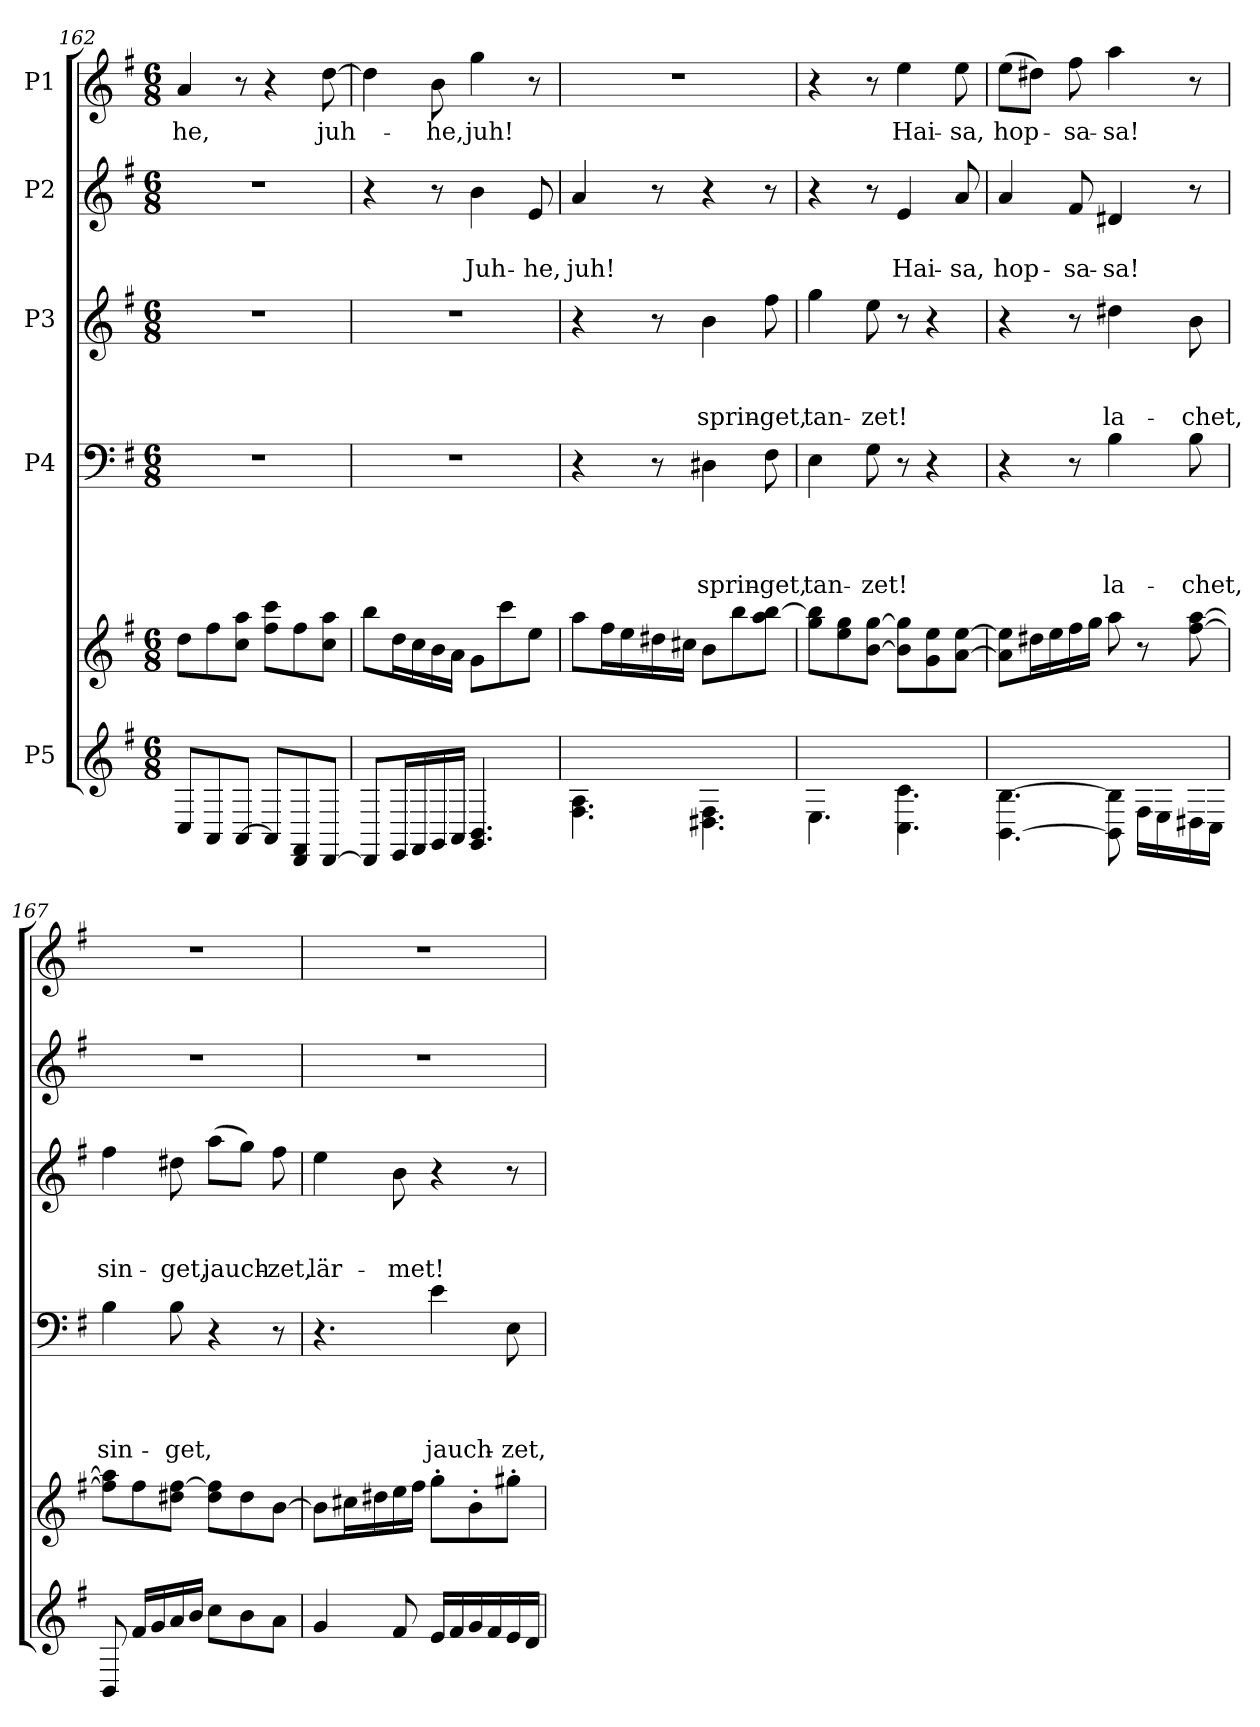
**kern	**kern	**kern	**text	**text	**text	**text	**kern	**text	**text	**text	**kern	**text	**text	**kern	**text
*part5	*part5	*part4	*part4	*part4	*part4	*part4	*part3	*part3	*part3	*part3	*part2	*part2	*part2	*part1	*part1
*staff6	*staff5	*staff4	*staff4	*staff4	*staff4	*staff4	*staff3	*staff3	*staff3	*staff3	*staff2	*staff2	*staff2	*staff1	*staff1
*I"P5	*	*I"P4	*	*	*	*	*I"P3	*	*	*	*I"P2	*	*	*I"P1	*
*clefG2	*clefG2	*clefF4	*	*	*	*	*clefG2	*	*	*	*clefG2	*	*	*clefG2	*
*	*	*	*	*	*	*	*ITrd7c12	*	*	*	*	*	*	*	*
*k[f#]	*k[f#]	*k[f#]	*	*	*	*	*k[f#]	*	*	*	*k[f#]	*	*	*k[f#]	*
*G:	*G:	*G:	*	*	*	*	*G:	*	*	*	*G:	*	*	*G:	*
*M6/8	*M6/8	*M6/8	*	*	*	*	*M6/8	*	*	*	*M6/8	*	*	*M6/8	*
=162	=162	=162	=162	=162	=162	=162	=162	=162	=162	=162	=162	=162	=162	=162	=162
*^	*^	*	*	*	*	*	*	*	*	*	*	*	*	*	*
*	*	*	*^	*	*	*	*	*	*	*	*	*	*	*	*	*	*
!	!	!	!	!	!LO:N:vis=1	!	!	!	!	!LO:N:vis=1	!	!	!	!LO:N:vis=1	!	!	!	!LO:LY:b
8C/L	2.ryy	2.ryy	2.ryy	8dd\L	2.r	.	.	.	.	2.r	.	.	.	2.r	.	.	4a/	-he,
8AA/	.	.	.	8ff#\	.	.	.	.	.	.	.	.	.	.	.	.	.	.
[<8AA/J	.	.	.	8cc\ 8aa\J	.	.	.	.	.	.	.	.	.	.	.	.	8r	.
8AA/L]	.	.	.	8ff#\ 8ccc\L	.	.	.	.	.	.	.	.	.	.	.	.	4r	.
8DD/ 8FF#/	.	.	.	8ff#\	.	.	.	.	.	.	.	.	.	.	.	.	.	.
!	!	!	!	!	!	!	!	!	!	!	!	!	!	!	!	!	!	!LO:LY:b
[<8DD/J	.	.	.	8cc\ 8aa\J	.	.	.	.	.	.	.	.	.	.	.	.	[>8dd\	juh-
=163	=163	=163	=163	=163	=163	=163	=163	=163	=163	=163	=163	=163	=163	=163	=163	=163	=163	=163
!	!	!	!	!	!LO:N:vis=1	!	!	!	!	!LO:N:vis=1	!	!	!	!	!	!	!	!
8DD/L]	2.ryy	2.ryy	2.ryy	8bb\L	2.r	.	.	.	.	2.r	.	.	.	4r	.	.	4dd\]	.
16EE/L	.	.	.	16dd\L	.	.	.	.	.	.	.	.	.	.	.	.	.	.
16FF#/	.	.	.	16cc\	.	.	.	.	.	.	.	.	.	.	.	.	.	.
!	!	!	!	!	!	!	!	!	!	!	!	!	!	!	!	!	!	!LO:LY:b
16GG/	.	.	.	16b\	.	.	.	.	.	.	.	.	.	8r	.	.	8b\	-he,
16AA/JJ	.	.	.	16a\JJ	.	.	.	.	.	.	.	.	.	.	.	.	.	.
!	!	!	!	!	!	!	!	!	!	!	!	!	!	!	!	!LO:LY:b	!	!LO:LY:b
4.GG/ 4.BB/	.	.	.	8g\L	.	.	.	.	.	.	.	.	.	4b\	.	Juh-	4gg\	juh!
.	.	.	.	8ccc\	.	.	.	.	.	.	.	.	.	.	.	.	.	.
!	!	!	!	!	!	!	!	!	!	!	!	!	!	!	!	!LO:LY:b	!	!
.	.	.	.	8ee\J	.	.	.	.	.	.	.	.	.	8e/	.	-he,	8r	.
!!LO:PB:g=z
=164	=164	=164	=164	=164	=164	=164	=164	=164	=164	=164	=164	=164	=164	=164	=164	=164	=164	=164
!	!	!	!	!	!	!	!	!	!	!	!	!	!	!	!	!LO:LY:b	!	!
4.F#\ 4.A\	2.ryy	2.ryy	2.ryy	8aa\L	4r	.	.	.	.	4r	.	.	.	4a/	.	juh!	2.r	.
.	.	.	.	16ff#\L	.	.	.	.	.	.	.	.	.	.	.	.	.	.
.	.	.	.	16ee\	.	.	.	.	.	.	.	.	.	.	.	.	.	.
.	.	.	.	16dd#X\	8r	.	.	.	.	8r	.	.	.	8r	.	.	.	.
.	.	.	.	16cc#X\JJ	.	.	.	.	.	.	.	.	.	.	.	.	.	.
!	!	!	!	!	!	!	!	!	!LO:LY:b	!	!	!	!LO:LY:b	!	!	!	!	!
4.D#X\ 4.F#\	.	.	.	8b\L	4D#X\	.	.	.	sprin-	4B\	.	.	sprin-	4r	.	.	.	.
.	.	.	.	8bb\	.	.	.	.	.	.	.	.	.	.	.	.	.	.
!	!	!	!	!	!	!	!	!	!LO:LY:b	!	!	!	!LO:LY:b	!	!	!	!	!
.	.	.	.	8aa\ [>8bb\J	8F#\	.	.	.	-get,	8f#\	.	.	-get,	8r	.	.	.	.
=165	=165	=165	=165	=165	=165	=165	=165	=165	=165	=165	=165	=165	=165	=165	=165	=165	=165	=165
!	!	!	!	!	!	!	!	!	!LO:LY:b	!	!	!	!LO:LY:b	!	!	!	!	!
4.E\	2.ryy	2.ryy	2.ryy	8gg\ 8bb\]L	4E\	.	.	.	tan-	4g\	.	.	tan-	4r	.	.	4r	.
.	.	.	.	8ee\ 8gg\	.	.	.	.	.	.	.	.	.	.	.	.	.	.
!	!	!	!	!	!	!	!	!	!LO:LY:b	!	!	!	!LO:LY:b	!	!	!	!	!
.	.	.	.	[<8b\ [>8gg\J	8G\	.	.	.	-zet!	8e\	.	.	-zet!	8r	.	.	8r	.
!	!	!	!	!	!	!	!	!	!	!	!	!	!	!	!	!LO:LY:b	!	!LO:LY:b
4.C\ 4.c\	.	.	.	8b\] 8gg\]L	8r	.	.	.	.	8r	.	.	.	4e/	.	Hai-	4ee\	Hai-
.	.	.	.	8g\ 8ee\	4r	.	.	.	.	4r	.	.	.	.	.	.	.	.
!	!	!	!	!	!	!	!	!	!	!	!	!	!	!	!	!LO:LY:b	!	!LO:LY:b
.	.	.	.	[<8a\ [>8ee\J	.	.	.	.	.	.	.	.	.	8a/	.	-sa,	8ee\	-sa,
=166	=166	=166	=166	=166	=166	=166	=166	=166	=166	=166	=166	=166	=166	=166	=166	=166	=166	=166
!	!	!	!	!	!	!	!	!	!	!	!	!	!	!	!	!LO:LY:b	!	!LO:LY:b
[<4.BB\ [>4.B\	2.ryy	2.ryy	2.ryy	8a\] 8ee\]L	4r	.	.	.	.	4r	.	.	.	4a/	.	hop-	(>8ee\L	hop-
.	.	.	.	16dd#X\L	.	.	.	.	.	.	.	.	.	.	.	.	8dd#X\J)	.
.	.	.	.	16ee\	.	.	.	.	.	.	.	.	.	.	.	.	.	.
!	!	!	!	!	!	!	!	!	!	!	!	!	!	!	!	!LO:LY:b	!	!LO:LY:b
.	.	.	.	16ff#\	8r	.	.	.	.	8r	.	.	.	8f#/	.	-sa-	8ff#\	-sa-
.	.	.	.	16gg\JJ	.	.	.	.	.	.	.	.	.	.	.	.	.	.
!	!	!	!	!	!	!	!	!	!LO:LY:b	!	!	!	!LO:LY:b	!	!	!LO:LY:b	!	!LO:LY:b
8BB\] 8B\]	.	.	.	8aa\	4B\	.	.	.	la-	4d#X\	.	.	la-	4d#X/	.	-sa!	4aa\	-sa!
16F#\LL	.	.	.	8r	.	.	.	.	.	.	.	.	.	.	.	.	.	.
16E\	.	.	.	.	.	.	.	.	.	.	.	.	.	.	.	.	.	.
!	!	!	!	!	!	!	!	!	!LO:LY:b	!	!	!	!LO:LY:b	!	!	!	!	!
16D#X\	.	.	.	[<8ff#\ [>8aa\	8B\	.	.	.	-chet,	8B\	.	.	-chet,	8r	.	.	8r	.
16C\JJ	.	.	.	.	.	.	.	.	.	.	.	.	.	.	.	.	.	.
=167	=167	=167	=167	=167	=167	=167	=167	=167	=167	=167	=167	=167	=167	=167	=167	=167	=167	=167
!	!	!	!	!	!	!	!	!	!LO:LY:b	!	!	!	!LO:LY:b	!LO:N:vis=1	!	!	!LO:N:vis=1	!
8BB/	8ryy	2.ryy	2.ryy	8ff#\] 8aa\]L	4B\	.	.	.	sin-	4f#\	.	.	sin-	2.r	.	.	2.r	.
16f#/LL	2ryy	.	.	8ff#\	.	.	.	.	.	.	.	.	.	.	.	.	.	.
16g/	.	.	.	.	.	.	.	.	.	.	.	.	.	.	.	.	.	.
!	!	!	!	!	!	!	!	!	!LO:LY:b	!	!	!	!LO:LY:b	!	!	!	!	!
16a/	.	.	.	8dd#X\ [>8ff#\J	8B\	.	.	.	-get,	8d#X\	.	.	-get,	.	.	.	.	.
16b/JJ	.	.	.	.	.	.	.	.	.	.	.	.	.	.	.	.	.	.
!	!	!	!	!	!	!	!	!	!	!	!	!	!LO:LY:b	!	!	!	!	!
8cc\L	.	.	.	8dd#\ 8ff#\]L	4r	.	.	.	.	(>8a\L	.	.	jauch-	.	.	.	.	.
8b\	.	.	.	8dd#\	.	.	.	.	.	8g\J)	.	.	.	.	.	.	.	.
!	!	!	!	!	!	!	!	!	!	!	!	!	!LO:LY:b	!	!	!	!	!
8a\J	8ryy	.	.	[>8b\J	8r	.	.	.	.	8f#\	.	.	-zet,	.	.	.	.	.
!!LO:LB:g=z
=168	=168	=168	=168	=168	=168	=168	=168	=168	=168	=168	=168	=168	=168	=168	=168	=168	=168	=168
!	!	!	!	!	!	!	!	!	!	!	!	!	!LO:LY:b	!LO:N:vis=1	!	!	!LO:N:vis=1	!
4g/	2.ryy	2.ryy	2.ryy	8b\L]	4.r	.	.	.	.	4e\	.	.	lär-	2.r	.	.	2.r	.
.	.	.	.	16cc#X\L	.	.	.	.	.	.	.	.	.	.	.	.	.	.
.	.	.	.	16dd#X\	.	.	.	.	.	.	.	.	.	.	.	.	.	.
!	!	!	!	!	!	!	!	!	!	!	!	!	!LO:LY:b	!	!	!	!	!
8f#/	.	.	.	16ee\	.	.	.	.	.	8B\	.	.	-met!	.	.	.	.	.
.	.	.	.	16ff#\JJ	.	.	.	.	.	.	.	.	.	.	.	.	.	.
!	!	!	!	!	!	!	!	!	!LO:LY:b	!	!	!	!	!	!	!	!	!
16e/LL	.	.	.	8gg'>\L	4e\	.	.	.	jauch-	4r	.	.	.	.	.	.	.	.
16f#/	.	.	.	.	.	.	.	.	.	.	.	.	.	.	.	.	.	.
16g/	.	.	.	8b'>\	.	.	.	.	.	.	.	.	.	.	.	.	.	.
16f#/	.	.	.	.	.	.	.	.	.	.	.	.	.	.	.	.	.	.
!	!	!	!	!	!	!	!	!	!LO:LY:b	!	!	!	!	!	!	!	!	!
16e/	.	.	.	8gg#X'>\J	8E\	.	.	.	-zet,	8r	.	.	.	.	.	.	.	.
16d/JJ	.	.	.	.	.	.	.	.	.	.	.	.	.	.	.	.	.	.
*v	*v	*	*	*	*	*	*	*	*	*	*	*	*	*	*	*	*	*
*	*v	*v	*v	*	*	*	*	*	*	*	*	*	*	*	*	*	*
=	=	=	=	=	=	=	=	=	=	=	=	=	=	=	=
*-	*-	*-	*-	*-	*-	*-	*-	*-	*-	*-	*-	*-	*-	*-	*-
